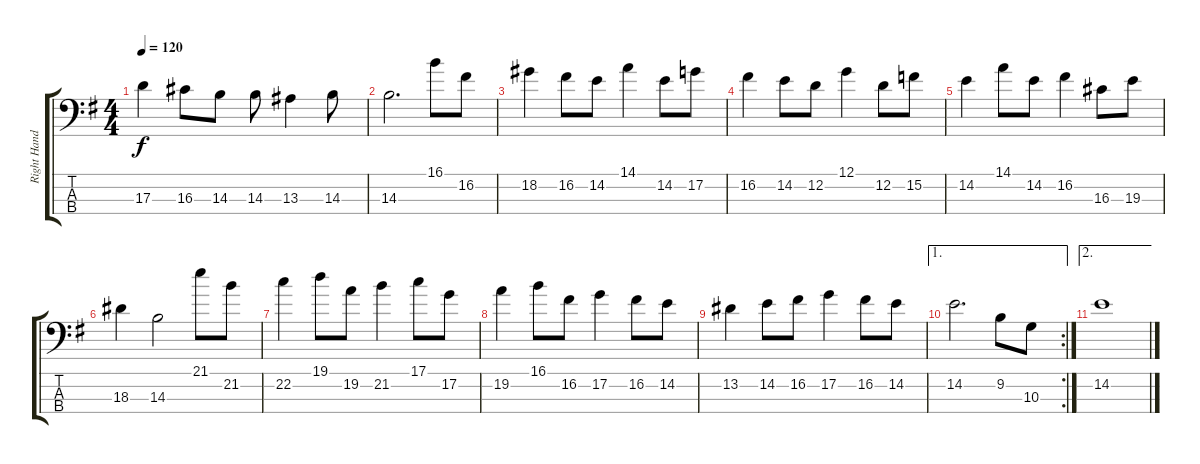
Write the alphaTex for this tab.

\track ("Right Hand" "Right Hand") {instrument electricbassfinger}
\staff {score tabs}
\tuning (G2 D2 A1 E1) {hide}
\ts (4 4)
\tempo 120
\clef f4
\ks g
17.3.4{dy f} 16.3.8 14.3.8 14.3.8 13.3.4 14.3.8 |
14.3.2{d} 16.1.8 16.2.8 |
18.2.4 16.2.8 14.2.8 14.1.4 14.2.8 17.2.8 |
16.2.4 14.2.8 12.2.8 12.1.4 12.2.8 15.2.8 |
14.2.4 14.1.8 14.2.8 16.2.4 16.3.8 19.3.8 |
18.3.4 14.3.2 21.1.8 21.2.8 |
22.2.4 19.1.8 19.2.8 21.2.4 17.1.8 17.2.8 |
19.2.4 16.1.8 16.2.8 17.2.4 16.2.8 14.2.8 |
13.2.4 14.2.8 16.2.8 17.2.4 16.2.8 14.2.8 |
\ae 1
\rc 2
14.2.2{d} 9.2.8 10.3.8 |
\ae 2
14.2.1
